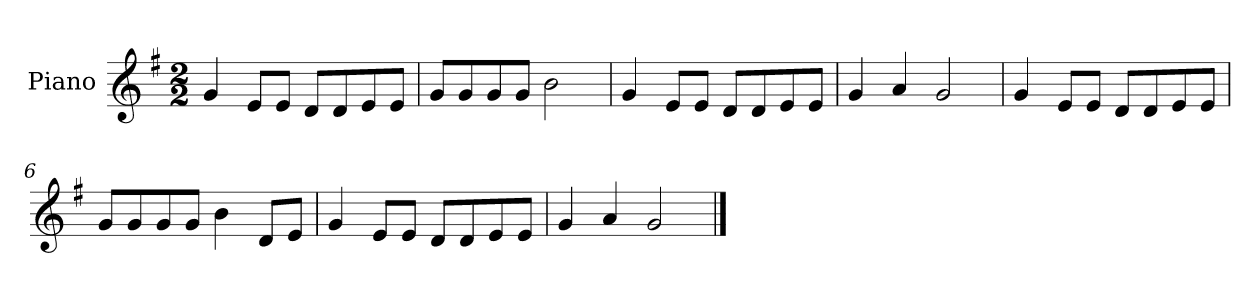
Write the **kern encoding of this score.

**kern
*part1
*staff1
*I"Piano
*I'Pno
*clefG2
*k[f#]
*G:
*M2/2
=1
4g/
8e/L
8e/J
8d/L
8d/
8e/
8e/J
=2
8g/L
8g/
8g/
8g/J
2b\
=3
4g/
8e/L
8e/J
8d/L
8d/
8e/
8e/J
=4
4g/
4a/
2g/
=5
4g/
8e/L
8e/J
8d/L
8d/
8e/
8e/J
=6
8g/L
8g/
8g/
8g/J
4b\
8d/L
8e/J
=7
4g/
8e/L
8e/J
8d/L
8d/
8e/
8e/J
=8
4g/
4a/
2g/
==
*-
